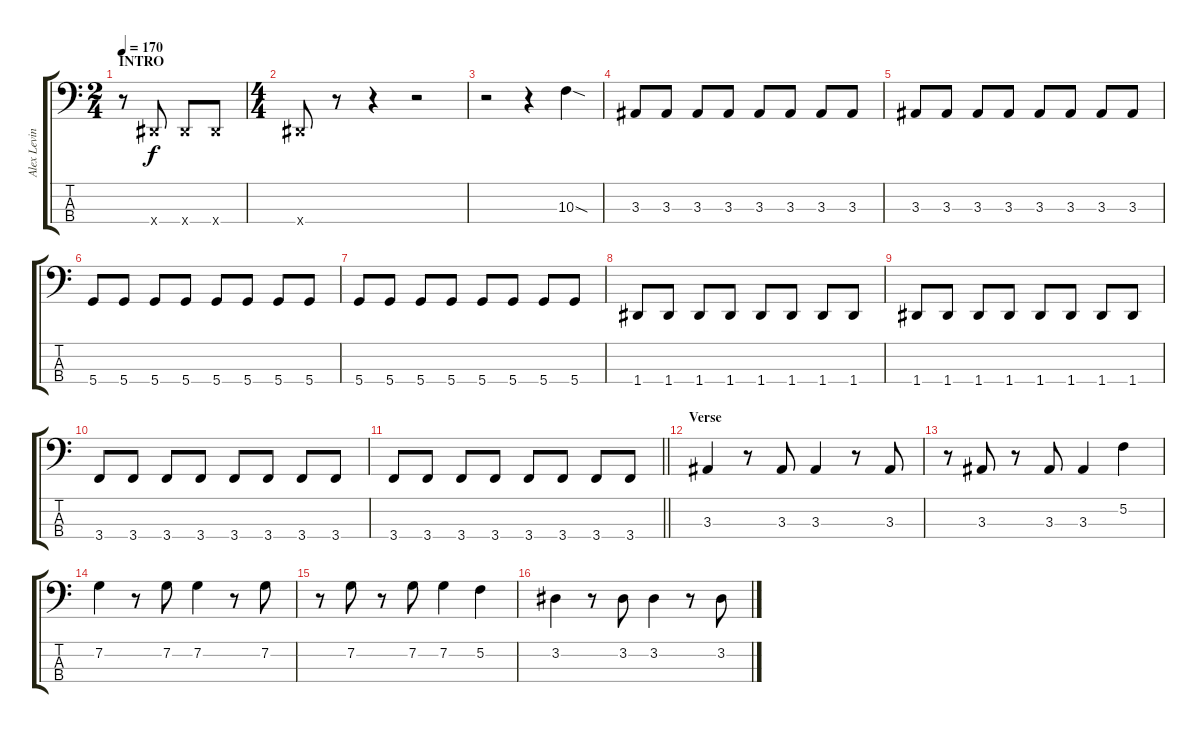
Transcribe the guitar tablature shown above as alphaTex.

\track ("Alex Levine" "Alex Levin") {instrument electricbasspick}
\staff {score tabs}
\tuning (F2 C2 G1 D1) {hide}
\ts (2 4)
\section ("" "INTRO")
\tempo 170
\clef f4
\ks c
r.8{dy f instrument electricbasspick} 1.4{x}.8 1.4{x}.8 1.4{x}.8 |
\ts (4 4)
1.4{x}.8 r.8 r.4 r.2 |
r.2 r.4 10.3{sod}.4 |
3.3.8 3.3.8 3.3.8 3.3.8 3.3.8 3.3.8 3.3.8 3.3.8 |
3.3.8 3.3.8 3.3.8 3.3.8 3.3.8 3.3.8 3.3.8 3.3.8 |
5.4.8 5.4.8 5.4.8 5.4.8 5.4.8 5.4.8 5.4.8 5.4.8 |
5.4.8 5.4.8 5.4.8 5.4.8 5.4.8 5.4.8 5.4.8 5.4.8 |
1.4.8 1.4.8 1.4.8 1.4.8 1.4.8 1.4.8 1.4.8 1.4.8 |
1.4.8 1.4.8 1.4.8 1.4.8 1.4.8 1.4.8 1.4.8 1.4.8 |
3.4.8 3.4.8 3.4.8 3.4.8 3.4.8 3.4.8 3.4.8 3.4.8 |
\barLineRight lightlight
3.4.8 3.4.8 3.4.8 3.4.8 3.4.8 3.4.8 3.4.8 3.4.8 |
\section ("" "Verse")
3.3.4 r.8 3.3.8 3.3.4 r.8 3.3.8 |
r.8 3.3.8 r.8 3.3.8 3.3.4 5.2.4 |
7.2.4 r.8 7.2.8 7.2.4 r.8 7.2.8 |
r.8 7.2.8 r.8 7.2.8 7.2.4 5.2.4 |
3.2.4 r.8 3.2.8 3.2.4 r.8 3.2.8
